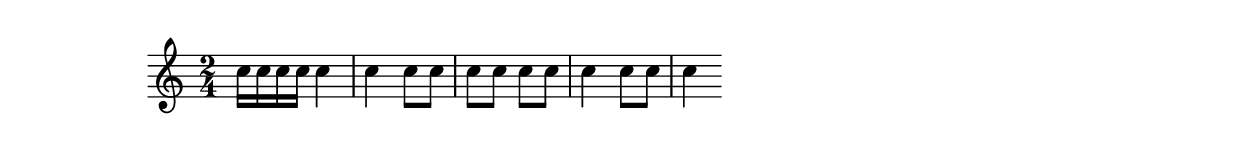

\version "1.9.2"
\header {
    
texidoc = "Notes that are shorter than the common shortest note, Get a
space (i.e. without the space needed for the note) proportional to
their duration. So 16th notes get 1/2 of the space of an eigth note.
The total distance for a 16th is (including note head) is 3/4 of the
eighth note. "

}

\score { \notes \relative c''
{
    \time 2/4 
    c16 c c c c4 c4
    c8 c8 c8 c8
    c8 c8 c4
    c8 c8 c4

}

	 \paper { raggedright = ##t}
}

